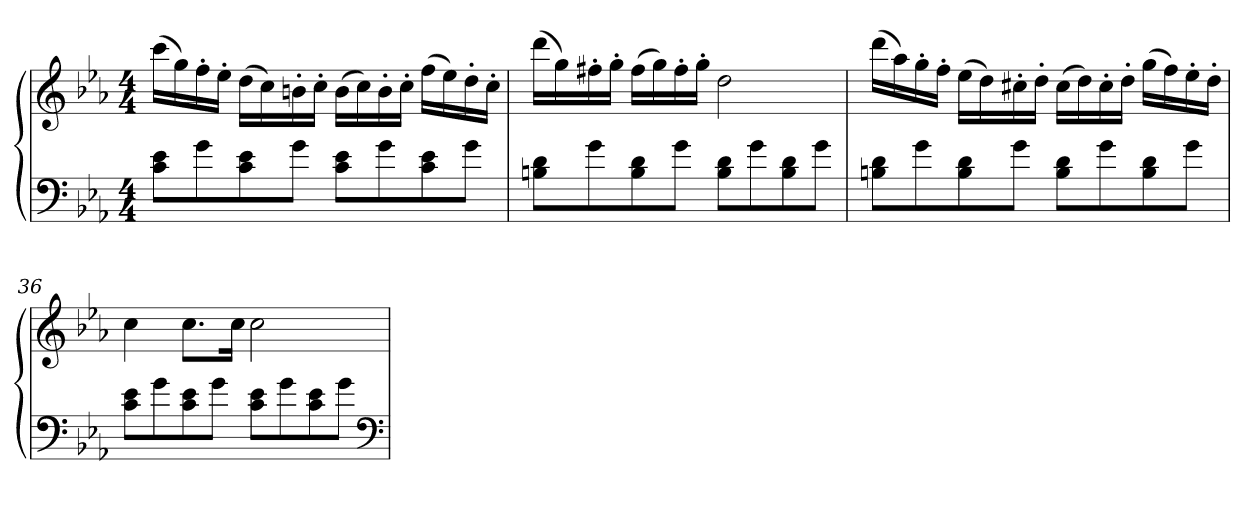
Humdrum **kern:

**kern	**kern
*part1	*part1
*staff2	*staff1
*clefF4	*clefG2
*k[b-e-a-]	*k[b-e-a-]
*c:	*c:
*M4/4	*M4/4
=	=
8c 8e-L	(16cccLL
.	16gg)
8g	16ff'
.	16ee-'JJ
8c 8e-	(16ddLL
.	16cc)
8gJ	16bn'
.	16cc'JJ
8c 8e-L	(16bLL
.	16cc)
8g	16b'
.	16cc'JJ
8c 8e-	(16ffLL
.	16ee-)
8gJ	16dd'
.	16cc'JJ
=34	=34
8Bn 8dL	(16dddLL
.	16gg)
8g	16ff#X'
.	16gg'JJ
8B 8d	(16ff#LL
.	16gg)
8gJ	16ff#'
.	16gg'JJ
8B 8dL	2dd
8g	.
8B 8d	.
8gJ	.
=35	=35
8Bn 8dL	(16dddLL
.	16aa-)
8g	16gg'
.	16ff'JJ
8B 8d	(16ee-LL
.	16dd)
8gJ	16cc#X'
.	16dd'JJ
8B 8dL	(16cc#LL
.	16dd)
8g	16cc#'
.	16dd'JJ
8B 8d	(16ggLL
.	16ff)
8gJ	16ee-'
.	16dd'JJ
=36	=36
8c 8e-L	4cc
8g	.
8c 8e-	8.ccL
8gJ	.
.	16ccJk
8c 8e-L	2cc
8g	.
8c 8e-	.
8gJ	.
*clefF4	*
=	=
*-	*-
